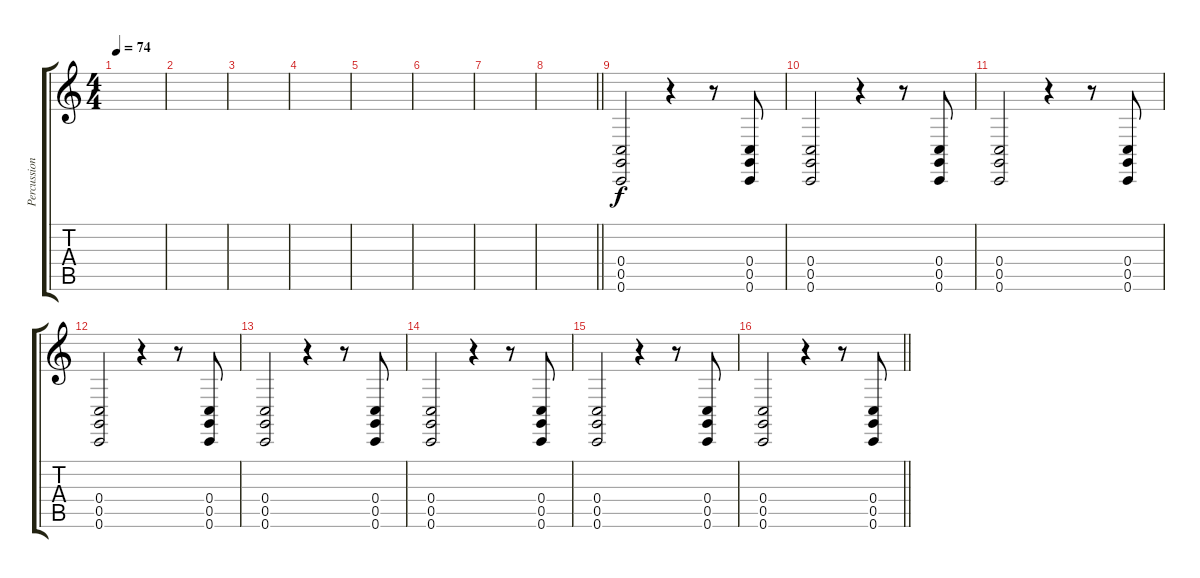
\track ("Percussions" "Percussion") {instrument melodictom}
\staff {score tabs}
\tuning (D4 A3 F3 C3 G2 C2) {hide}
\ts (4 4)
\section ("" "")
\tempo 74
\clef g2
\ks c
|
|
|
|
|
|
|
\barLineRight lightlight
|
\section ("" "")
(0.4 0.5 0.6).2 r.4 r.8 (0.4 0.5 0.6).8 |
(0.4 0.5 0.6).2 r.4 r.8 (0.4 0.5 0.6).8 |
(0.4 0.5 0.6).2 r.4 r.8 (0.4 0.5 0.6).8 |
(0.4 0.5 0.6).2 r.4 r.8 (0.4 0.5 0.6).8 |
(0.4 0.5 0.6).2 r.4 r.8 (0.4 0.5 0.6).8 |
(0.4 0.5 0.6).2 r.4 r.8 (0.4 0.5 0.6).8 |
(0.4 0.5 0.6).2 r.4 r.8 (0.4 0.5 0.6).8 |
\barLineRight lightlight
(0.4 0.5 0.6).2 r.4 r.8 (0.4 0.5 0.6).8
